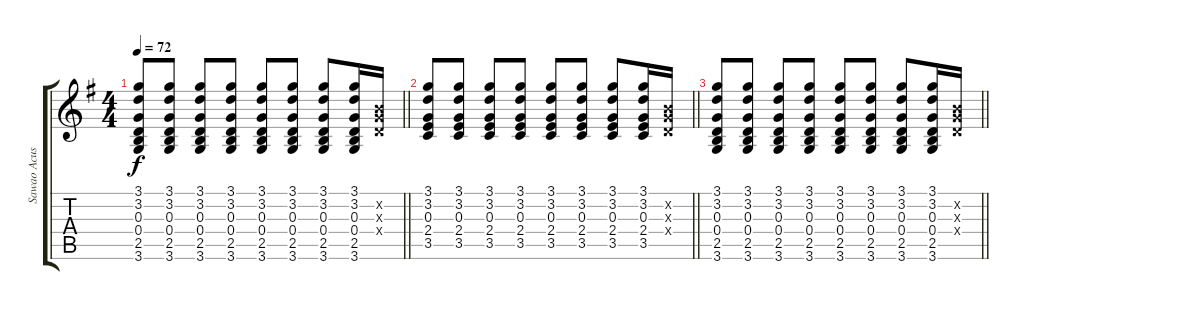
\track ("Sawao Acustic" "Sawao Acus") {instrument acousticguitarsteel}
\staff {score tabs}
\tuning (E4 B3 G3 D3 A2 E2) {hide}
\ts (4 4)
\tempo 72
\clef g2
\barLineRight lightlight
\ks g
(3.1 3.2 0.3 0.4 2.5 3.6).8{dy f} (3.1 3.2 0.3 0.4 2.5 3.6).8 (3.1 3.2 0.3 0.4 2.5 3.6).8 (3.1 3.2 0.3 0.4 2.5 3.6).8 (3.1 3.2 0.3 0.4 2.5 3.6).8 (3.1 3.2 0.3 0.4 2.5 3.6).8 (3.1 3.2 0.3 0.4 2.5 3.6).8 (3.1 3.2 0.3 0.4 2.5 3.6).16 (0.2{x} 0.3{x} 0.4{x}).16 |
\barLineRight lightlight
(3.1 3.2 0.3 2.4 3.5).8 (3.1 3.2 0.3 2.4 3.5).8 (3.1 3.2 0.3 2.4 3.5).8 (3.1 3.2 0.3 2.4 3.5).8 (3.1 3.2 0.3 2.4 3.5).8 (3.1 3.2 0.3 2.4 3.5).8 (3.1 3.2 0.3 2.4 3.5).8 (3.1 3.2 0.3 2.4 3.5).16 (0.2{x} 0.3{x} 0.4{x}).16 |
\barLineRight lightlight
(3.1 3.2 0.3 0.4 2.5 3.6).8 (3.1 3.2 0.3 0.4 2.5 3.6).8 (3.1 3.2 0.3 0.4 2.5 3.6).8 (3.1 3.2 0.3 0.4 2.5 3.6).8 (3.1 3.2 0.3 0.4 2.5 3.6).8 (3.1 3.2 0.3 0.4 2.5 3.6).8 (3.1 3.2 0.3 0.4 2.5 3.6).8 (3.1 3.2 0.3 0.4 2.5 3.6).16 (0.2{x} 0.3{x} 0.4{x}).16
